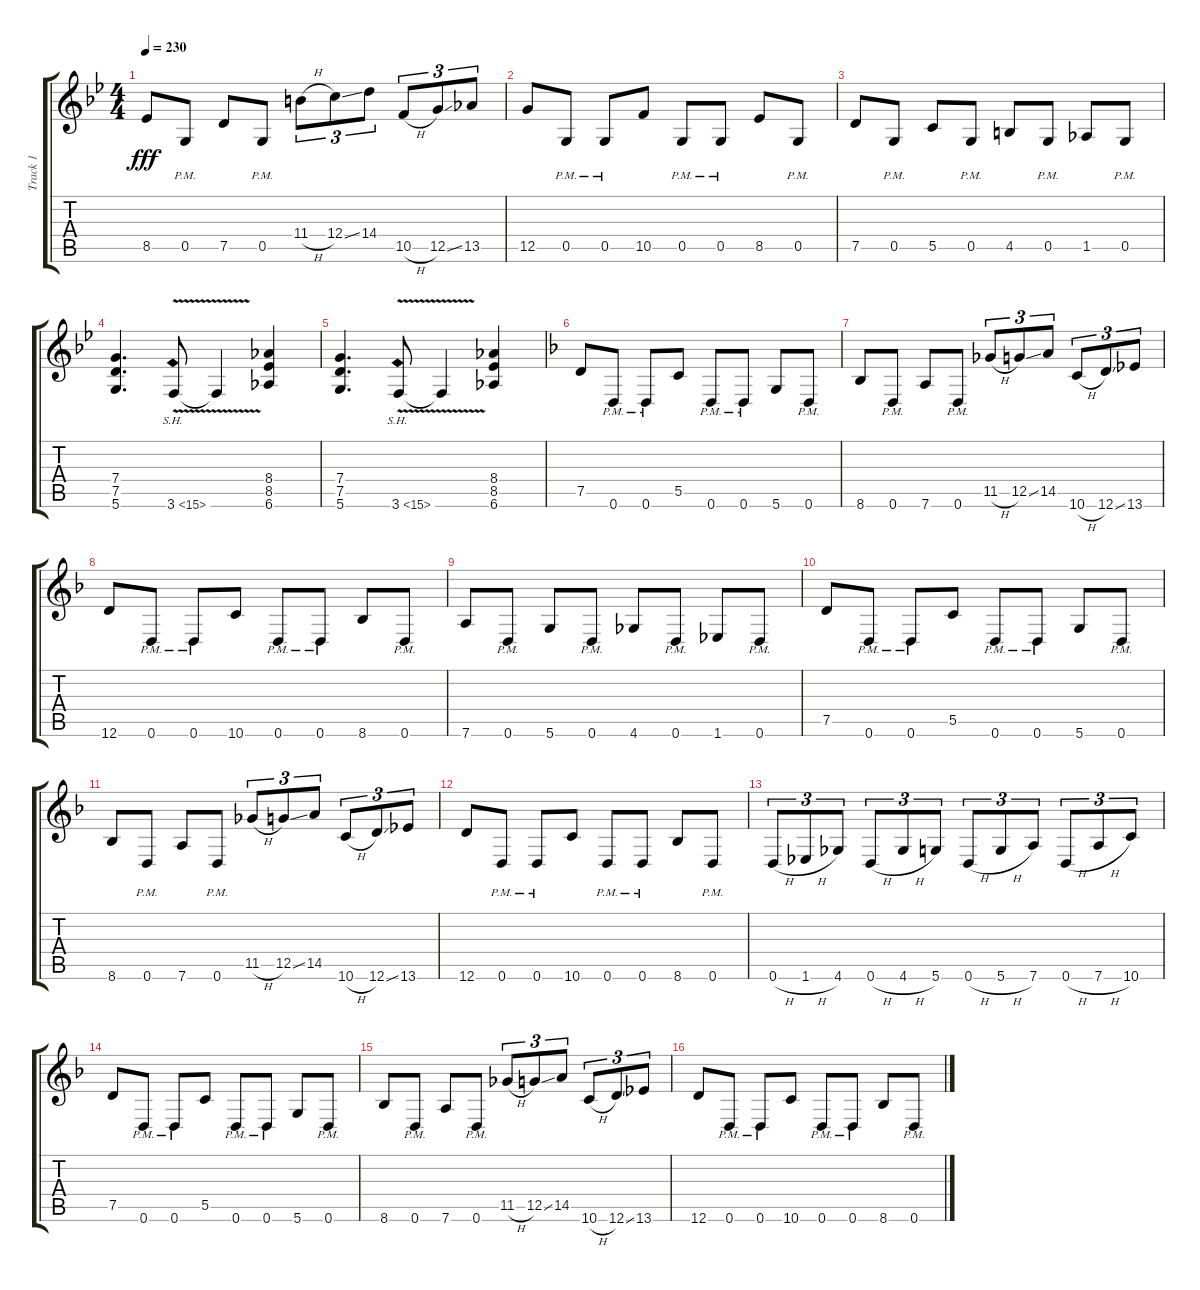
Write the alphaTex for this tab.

\track ("Track 1" "Track 1") {instrument distortionguitar}
\staff {score tabs}
\tuning (D4 A3 F3 C3 G2 D2) {hide}
\ts (4 4)
\tempo 230
\clef g2
\ks gminor
8.5.8{dy fff} 0.5{pm}.8 7.5.8 0.5{pm}.8 11.4{h}.8{tu (3 2)} 12.4{ss}.8{tu (3 2)} 14.4.8{tu (3 2)} 10.5{h}.8{tu (3 2)} 12.5{ss}.8{tu (3 2)} 13.5.8{tu (3 2)} |
12.5.8 0.5{pm}.8 0.5{pm}.8 10.5.8 0.5{pm}.8 0.5{pm}.8 8.5.8 0.5{pm}.8 |
7.5.8 0.5{pm}.8 5.5.8 0.5{pm}.8 4.5.8 0.5{pm}.8 1.5.8 0.5{pm}.8 |
(7.4 7.5 5.6).4{d} 3.6{sh 12 v}.8 3.6{t}.4 (8.4 8.5 6.6).4 |
(7.4 7.5 5.6).4{d} 3.6{sh 12 v}.8 3.6{t}.4 (8.4 8.5 6.6).4 |
\ks dminor
7.5.8 0.6{pm}.8 0.6{pm}.8 5.5.8 0.6{pm}.8 0.6{pm}.8 5.6.8 0.6{pm}.8 |
8.6.8 0.6{pm}.8 7.6.8 0.6{pm}.8 11.5{h}.8{tu (3 2)} 12.5{ss}.8{tu (3 2)} 14.5.8{tu (3 2)} 10.6{h}.8{tu (3 2)} 12.6{ss}.8{tu (3 2)} 13.6.8{tu (3 2)} |
12.6.8 0.6{pm}.8 0.6{pm}.8 10.6.8 0.6{pm}.8 0.6{pm}.8 8.6.8 0.6{pm}.8 |
7.6.8 0.6{pm}.8 5.6.8 0.6{pm}.8 4.6.8 0.6{pm}.8 1.6.8 0.6{pm}.8 |
7.5.8 0.6{pm}.8 0.6{pm}.8 5.5.8 0.6{pm}.8 0.6{pm}.8 5.6.8 0.6{pm}.8 |
8.6.8 0.6{pm}.8 7.6.8 0.6{pm}.8 11.5{h}.8{tu (3 2)} 12.5{ss}.8{tu (3 2)} 14.5.8{tu (3 2)} 10.6{h}.8{tu (3 2)} 12.6{ss}.8{tu (3 2)} 13.6.8{tu (3 2)} |
12.6.8 0.6{pm}.8 0.6{pm}.8 10.6.8 0.6{pm}.8 0.6{pm}.8 8.6.8 0.6{pm}.8 |
0.6{h}.8{tu (3 2)} 1.6{h}.8{tu (3 2)} 4.6.8{tu (3 2)} 0.6{h}.8{tu (3 2)} 4.6{h}.8{tu (3 2)} 5.6.8{tu (3 2)} 0.6{h}.8{tu (3 2)} 5.6{h}.8{tu (3 2)} 7.6.8{tu (3 2)} 0.6{h}.8{tu (3 2)} 7.6{h}.8{tu (3 2)} 10.6.8{tu (3 2)} |
7.5.8 0.6{pm}.8 0.6{pm}.8 5.5.8 0.6{pm}.8 0.6{pm}.8 5.6.8 0.6{pm}.8 |
8.6.8 0.6{pm}.8 7.6.8 0.6{pm}.8 11.5{h}.8{tu (3 2)} 12.5{ss}.8{tu (3 2)} 14.5.8{tu (3 2)} 10.6{h}.8{tu (3 2)} 12.6{ss}.8{tu (3 2)} 13.6.8{tu (3 2)} |
12.6.8 0.6{pm}.8 0.6{pm}.8 10.6.8 0.6{pm}.8 0.6{pm}.8 8.6.8 0.6{pm}.8
